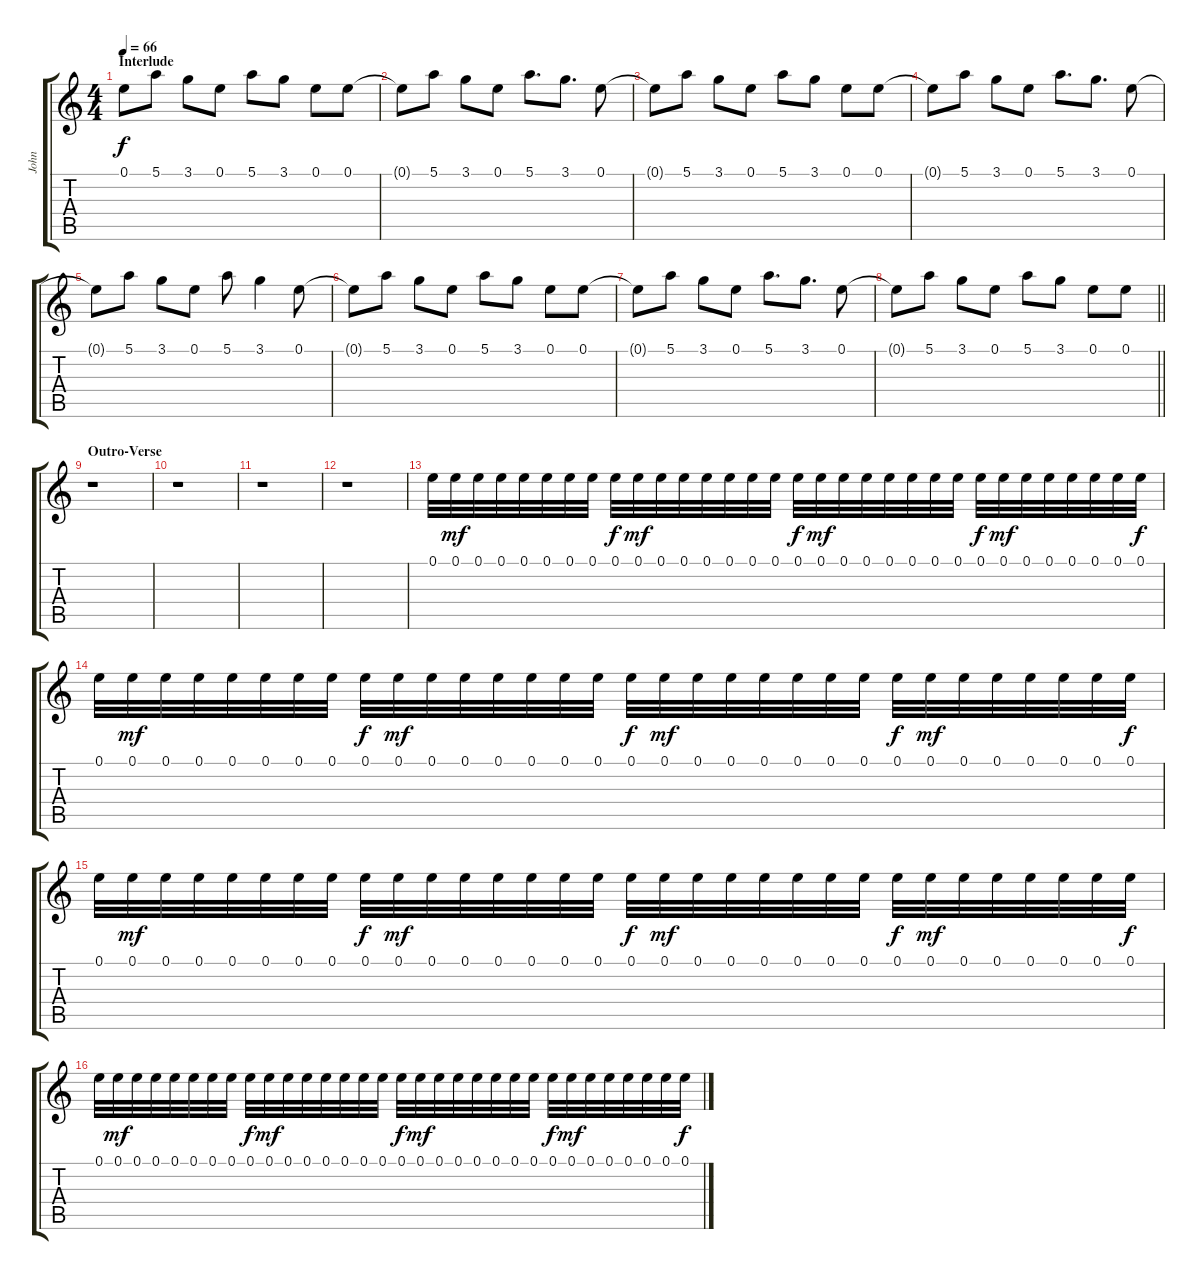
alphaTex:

\track ("John" "John") {instrument electricguitarjazz}
\staff {score tabs}
\tuning (E4 B3 G3 D3 A2 E2) {hide}
\ts (4 4)
\section ("" "Interlude")
\tempo 66
\clef g2
\ks c
0.1.8{dy f volume 14 instrument overdrivenguitar} 5.1.8 3.1.8 0.1.8 5.1.8 3.1.8 0.1.8 0.1.8 |
0.1{t}.8 5.1.8 3.1.8 0.1.8 5.1.8{d} 3.1.8{d} 0.1.8 |
0.1{t}.8 5.1.8 3.1.8 0.1.8 5.1.8 3.1.8 0.1.8 0.1.8 |
0.1{t}.8 5.1.8 3.1.8 0.1.8 5.1.8{d} 3.1.8{d} 0.1.8 |
0.1{t}.8 5.1.8 3.1.8 0.1.8 5.1.8 3.1.4 0.1.8 |
0.1{t}.8 5.1.8 3.1.8 0.1.8 5.1.8 3.1.8 0.1.8 0.1.8 |
0.1{t}.8 5.1.8 3.1.8 0.1.8 5.1.8{d} 3.1.8{d} 0.1.8 |
\barLineRight lightlight
0.1{t}.8 5.1.8 3.1.8 0.1.8 5.1.8 3.1.8 0.1.8 0.1.8 |
\section ("" "Outro-Verse")
r.1 |
r.1 |
r.1 |
r.1 |
0.1.32{volume 8 instrument electricguitarjazz} 0.1.32{dy mf} 0.1.32 0.1.32 0.1.32 0.1.32 0.1.32 0.1.32 0.1.32{dy f} 0.1.32{dy mf} 0.1.32 0.1.32 0.1.32 0.1.32 0.1.32 0.1.32 0.1.32{dy f} 0.1.32{dy mf} 0.1.32 0.1.32 0.1.32 0.1.32 0.1.32 0.1.32 0.1.32{dy f} 0.1.32{dy mf} 0.1.32 0.1.32 0.1.32 0.1.32 0.1.32 0.1.32{dy f} |
0.1.32 0.1.32{dy mf} 0.1.32 0.1.32 0.1.32 0.1.32 0.1.32 0.1.32 0.1.32{dy f} 0.1.32{dy mf} 0.1.32 0.1.32 0.1.32 0.1.32 0.1.32 0.1.32 0.1.32{dy f} 0.1.32{dy mf} 0.1.32 0.1.32 0.1.32 0.1.32 0.1.32 0.1.32 0.1.32{dy f} 0.1.32{dy mf} 0.1.32 0.1.32 0.1.32 0.1.32 0.1.32 0.1.32{dy f} |
0.1.32 0.1.32{dy mf} 0.1.32 0.1.32 0.1.32 0.1.32 0.1.32 0.1.32 0.1.32{dy f} 0.1.32{dy mf} 0.1.32 0.1.32 0.1.32 0.1.32 0.1.32 0.1.32 0.1.32{dy f} 0.1.32{dy mf} 0.1.32 0.1.32 0.1.32 0.1.32 0.1.32 0.1.32 0.1.32{dy f} 0.1.32{dy mf} 0.1.32 0.1.32 0.1.32 0.1.32 0.1.32 0.1.32{dy f} |
0.1.32 0.1.32{dy mf} 0.1.32 0.1.32 0.1.32 0.1.32 0.1.32 0.1.32 0.1.32{dy f} 0.1.32{dy mf} 0.1.32 0.1.32 0.1.32 0.1.32 0.1.32 0.1.32 0.1.32{dy f} 0.1.32{dy mf} 0.1.32 0.1.32 0.1.32 0.1.32 0.1.32 0.1.32 0.1.32{dy f} 0.1.32{dy mf} 0.1.32 0.1.32 0.1.32 0.1.32 0.1.32 0.1.32{dy f}
